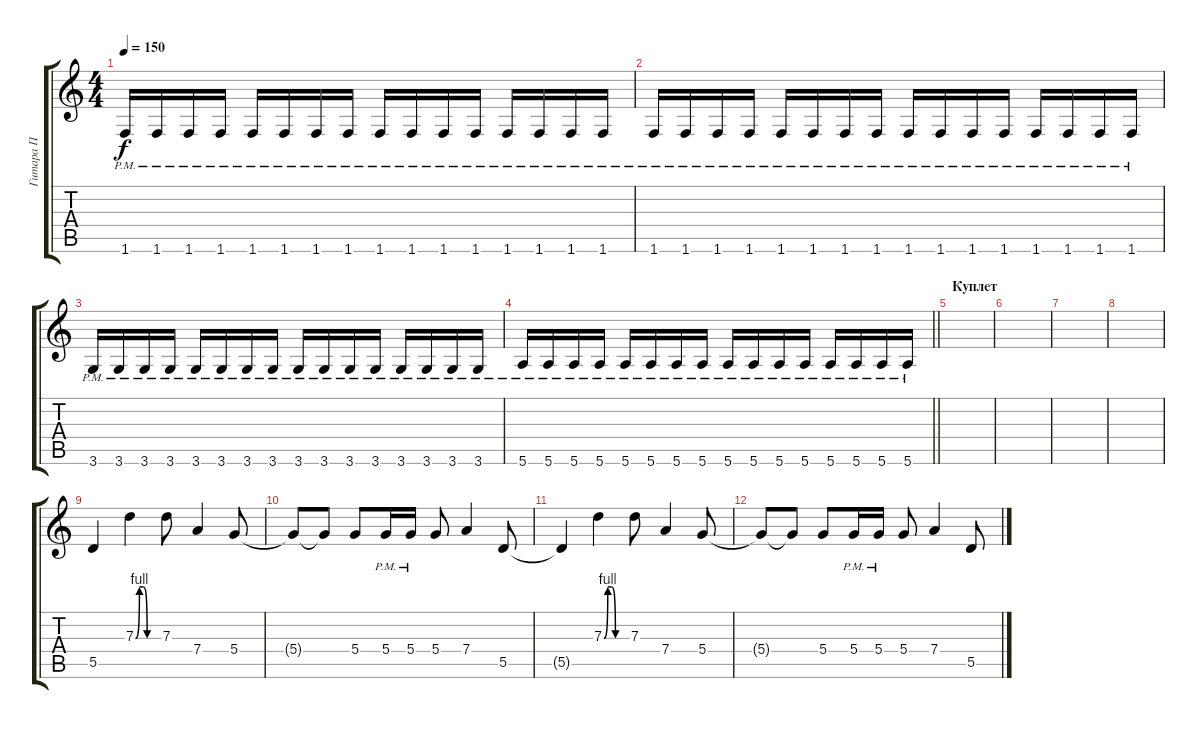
\track ("Гитара П" "Гитара П") {instrument overdrivenguitar}
\staff {score tabs}
\tuning (E4 B3 G3 D3 A2 E2) {hide}
\ts (4 4)
\tempo 150
\clef g2
\ks c
1.6{pm}.16{dy f} 1.6{pm}.16 1.6{pm}.16 1.6{pm}.16 1.6{pm}.16 1.6{pm}.16 1.6{pm}.16 1.6{pm}.16 1.6{pm}.16 1.6{pm}.16 1.6{pm}.16 1.6{pm}.16 1.6{pm}.16 1.6{pm}.16 1.6{pm}.16 1.6{pm}.16 |
1.6{pm}.16 1.6{pm}.16 1.6{pm}.16 1.6{pm}.16 1.6{pm}.16 1.6{pm}.16 1.6{pm}.16 1.6{pm}.16 1.6{pm}.16 1.6{pm}.16 1.6{pm}.16 1.6{pm}.16 1.6{pm}.16 1.6{pm}.16 1.6{pm}.16 1.6{pm}.16 |
3.6{pm}.16 3.6{pm}.16 3.6{pm}.16 3.6{pm}.16 3.6{pm}.16 3.6{pm}.16 3.6{pm}.16 3.6{pm}.16 3.6{pm}.16 3.6{pm}.16 3.6{pm}.16 3.6{pm}.16 3.6{pm}.16 3.6{pm}.16 3.6{pm}.16 3.6{pm}.16 |
\barLineRight lightlight
5.6{pm}.16 5.6{pm}.16 5.6{pm}.16 5.6{pm}.16 5.6{pm}.16 5.6{pm}.16 5.6{pm}.16 5.6{pm}.16 5.6{pm}.16 5.6{pm}.16 5.6{pm}.16 5.6{pm}.16 5.6{pm}.16 5.6{pm}.16 5.6{pm}.16 5.6{pm}.16 |
\section ("" "Куплет")
|
|
|
|
5.5.4 7.3{be (custom 0 0 10 4 20 4 30 0 60 0)}.4 7.3.8 7.4.4 5.4.8 |
5.4{t}.8 5.4{t}.8 5.4.8 5.4{pm}.16 5.4{pm}.16 5.4.8 7.4.4 5.5.8 |
5.5{t}.4 7.3{be (custom 0 0 10 4 20 4 30 0 60 0)}.4 7.3.8 7.4.4 5.4.8 |
5.4{t}.8 5.4{t}.8 5.4.8 5.4{pm}.16 5.4{pm}.16 5.4.8 7.4.4 5.5.8
